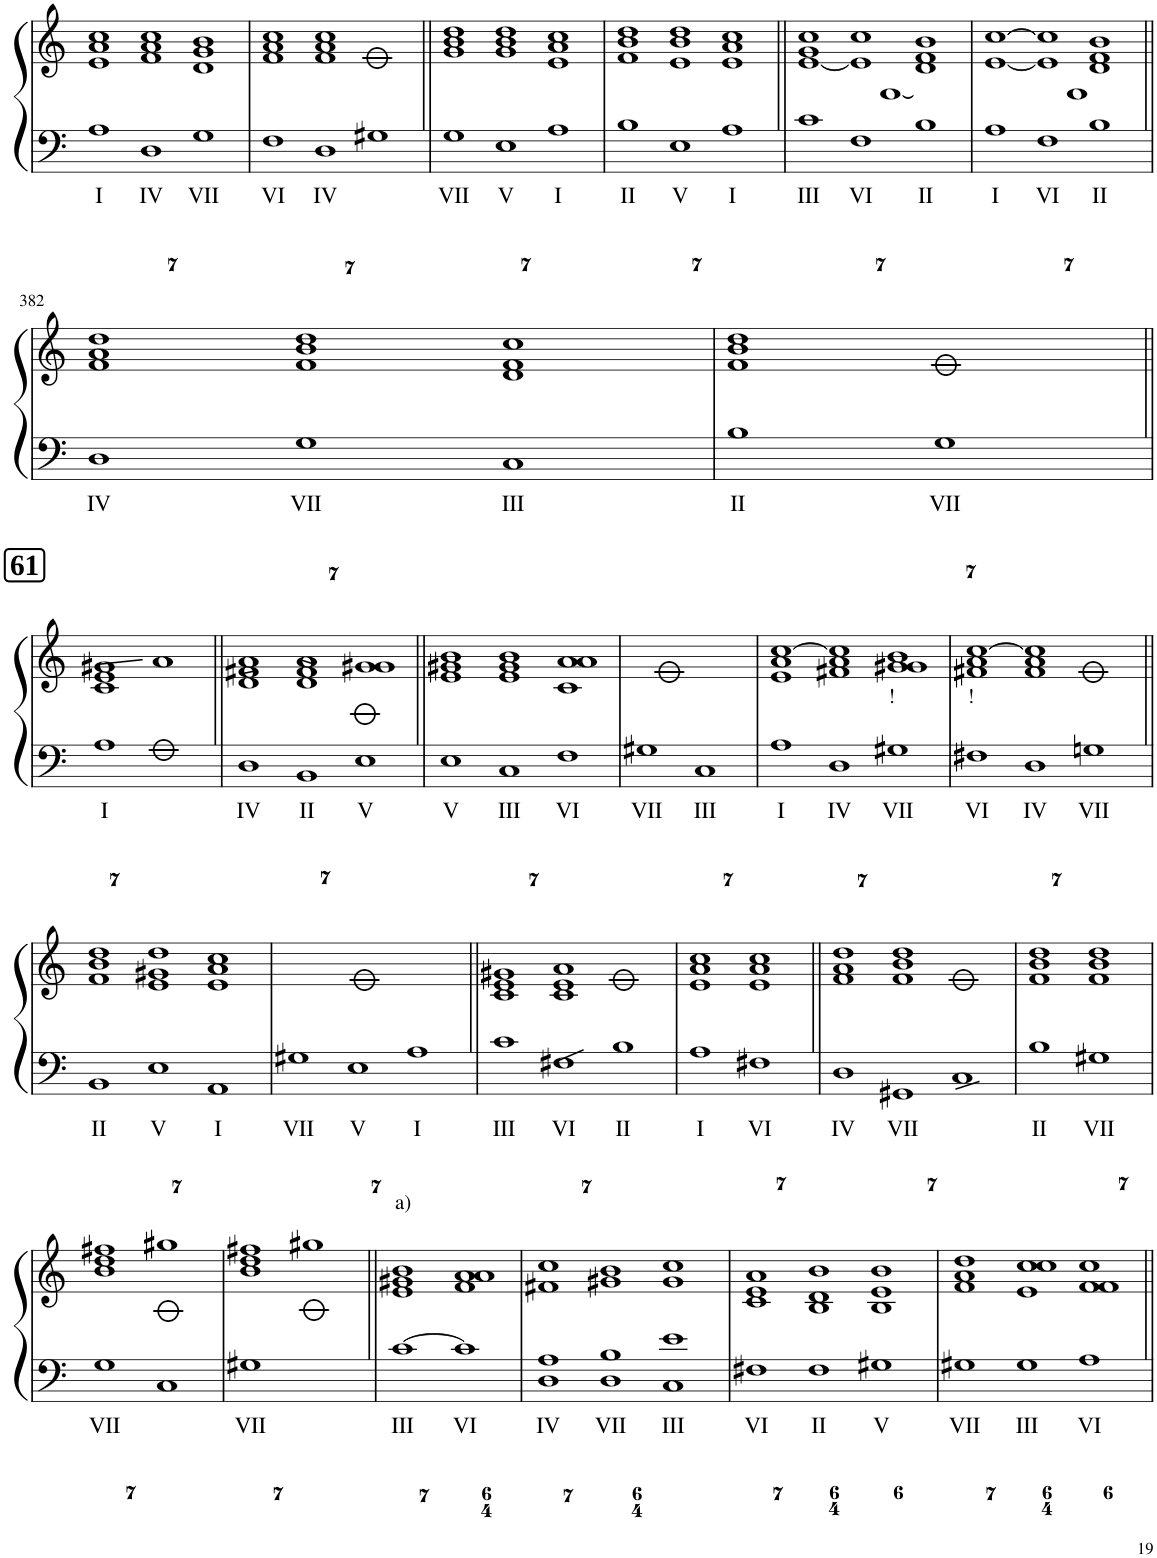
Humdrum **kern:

**kern	**text	**kern
*part1	*part1	*part1
*staff2	*staff2	*staff1
*I"Piano	*	*
*I'Pno	*	*
!!LO:PB:g=z
*clefF4	*	*clefG2
*k[]	*	*k[]
*M12/4	*	*M12/4
=376	=376	=376
!	!LO:LY:b	!
1A	I	1e 1a 1cc
!	!LO:LY:b	!
1D	IV	1f 1a 1cc
!	!LO:LY:b	!
1G	VII	1d 1g 1b
=377	=377	=377
!	!LO:LY:b	!
1F	VI	1f 1a 1cc
!	!LO:LY:b	!
1D	IV	1f 1a 1cc
1G#X	.	1ryy
=378||	=378||	=378||
!	!LO:LY:b	!
1G	VII	1g 1b 1dd
!	!LO:LY:b	!
1E	V	1g 1b 1dd
!	!LO:LY:b	!
1A	I	1e 1a 1cc
=379	=379	=379
!	!LO:LY:b	!
1B	II	1f 1b 1dd
!	!LO:LY:b	!
1E	V	1e 1b 1dd
!	!LO:LY:b	!
1A	I	1e 1a 1cc
=380||	=380||	=380||
!	!LO:LY:b	!
1c	III	[1e 1g 1cc
!	!LO:LY:b	!
1F	VI	1e] [1f 1cc
!	!LO:LY:b	!
1B	II	1d 1f] 1b
=381	=381	=381
!	!LO:LY:b	!
1A	I	[1e [1cc
!	!LO:LY:b	!
1F	VI	1e] 1f 1cc]
!	!LO:LY:b	!
1B	II	1d 1f 1b
!!LO:LB:g=z
=382||	=382||	=382||
!	!LO:LY:b	!
1D	IV	1f 1a 1dd
!	!LO:LY:b	!
1G	VII	1f 1b 1dd
!	!LO:LY:b	!
1C	III	1d 1f 1cc
=383	=383	=383
!	!LO:LY:b	!
1B	II	1f 1b 1dd
!	!LO:LY:b	!
1G	VII	1ryy
!!LO:LB:g=z
!!LO:REH:place=s1:a:B:cj:fs=14:t=61
=384||	=384||	=384||
*M8/4	*	*M8/4
!	!LO:LY:b	!
1A	I	1c 1e 1g#X
1ryy	.	1a
=385||	=385||	=385||
*M12/4	*	*M12/4
!	!LO:LY:b	!
1D	IV	1d 1f#X 1a
!	!LO:LY:b	!
1BB	II	1d 1f# 1a
!	!LO:LY:b	!
1E	V	1g#X 1g#
=386||	=386||	=386||
!	!LO:LY:b	!
1E	V	1e 1g#X 1b
!	!LO:LY:b	!
1C	III	1e 1g# 1b
!	!LO:LY:b	!
1F	VI	1c 1a 1a
=387	=387	=387
*M8/4	*	*M8/4
!	!LO:LY:b	!
1G#X	VII	0ryy
!	!LO:LY:b	!
1C	III	.
=388	=388	=388
*M12/4	*	*M12/4
!	!LO:LY:b	!
1A	I	1e 1a [1cc
!	!LO:LY:b	!
1D	IV	1f#X 1a 1cc]
!LO:TX:a:t=!	!	!
!	!LO:LY:b	!
1G#X	VII	1g#X 1g# 1b
=389	=389	=389
!LO:TX:a:t=!	!	!
!	!LO:LY:b	!
1F#X	VI	1f#X 1a [1cc
!	!LO:LY:b	!
1D	IV	1f# 1a 1cc]
!	!LO:LY:b	!
1Gn	VII	1ryy
!!LO:LB:g=z
=390||	=390||	=390||
!	!LO:LY:b	!
1BB	II	1f 1b 1dd
!	!LO:LY:b	!
1E	V	1e 1g#X 1dd
!	!LO:LY:b	!
1AA	I	1e 1a 1cc
=391	=391	=391
!	!LO:LY:b	!
1G#X	VII	0.ryy
!	!LO:LY:b	!
1E	V	.
!	!LO:LY:b	!
1A	I	.
=392||	=392||	=392||
!	!LO:LY:b	!
1c	III	1c 1e 1g#X
!	!LO:LY:b	!
1F#X	VI	1c 1e 1a
!	!LO:LY:b	!
1B	II	1ryy
=393	=393	=393
*M8/4	*	*M8/4
!	!LO:LY:b	!
1A	I	1e 1a 1cc
!	!LO:LY:b	!
1F#X	VI	1e 1a 1cc
=394||	=394||	=394||
*M12/4	*	*M12/4
!	!LO:LY:b	!
1D	IV	1f 1a 1dd
!	!LO:LY:b	!
1GG#X	VII	1f 1b 1dd
1C	.	1ryy
=395	=395	=395
*M8/4	*	*M8/4
!	!LO:LY:b	!
1B	II	1f 1b 1dd
!	!LO:LY:b	!
1G#X	VII	1f 1b 1dd
!!LO:LB:g=z
=396	=396	=396
!	!LO:LY:b	!
1G	VII	1b 1dd 1ff#X
1C	.	1gg#X
=397	=397	=397
!	!LO:LY:b	!
1G#X	VII	1b 1dd 1ff#X
1ryy	.	1gg#X
=398||	=398||	=398||
!	!	!LO:TX:a:t=a)
!	!LO:LY:b	!
[1c	III	1e 1g#X 1b
!	!LO:LY:b	!
1c]	VI	1f 1a 1a
=399	=399	=399
*M12/4	*	*M12/4
!	!LO:LY:b	!
*^	*	*
1A	1D	IV	1f#X 1cc
!	!	!LO:LY:b	!
1B	1D	VII	1g#X 1b
!	!	!LO:LY:b	!
1e	1C	III	1g# 1cc
=400	=400	=400	=400
!	!	!LO:LY:b	!
*v	*v	*	*
1F#X	VI	1c 1e 1a
!	!LO:LY:b	!
1F#	II	1B 1d 1b
!	!LO:LY:b	!
1G#X	V	1B 1e 1b
=401	=401	=401
!	!LO:LY:b	!
1G#X	VII	1f 1a 1dd
!	!LO:LY:b	!
1G#	III	1e 1cc 1cc
!	!LO:LY:b	!
1A	VI	1f 1f 1cc
=||	=||	=||
*-	*-	*-
